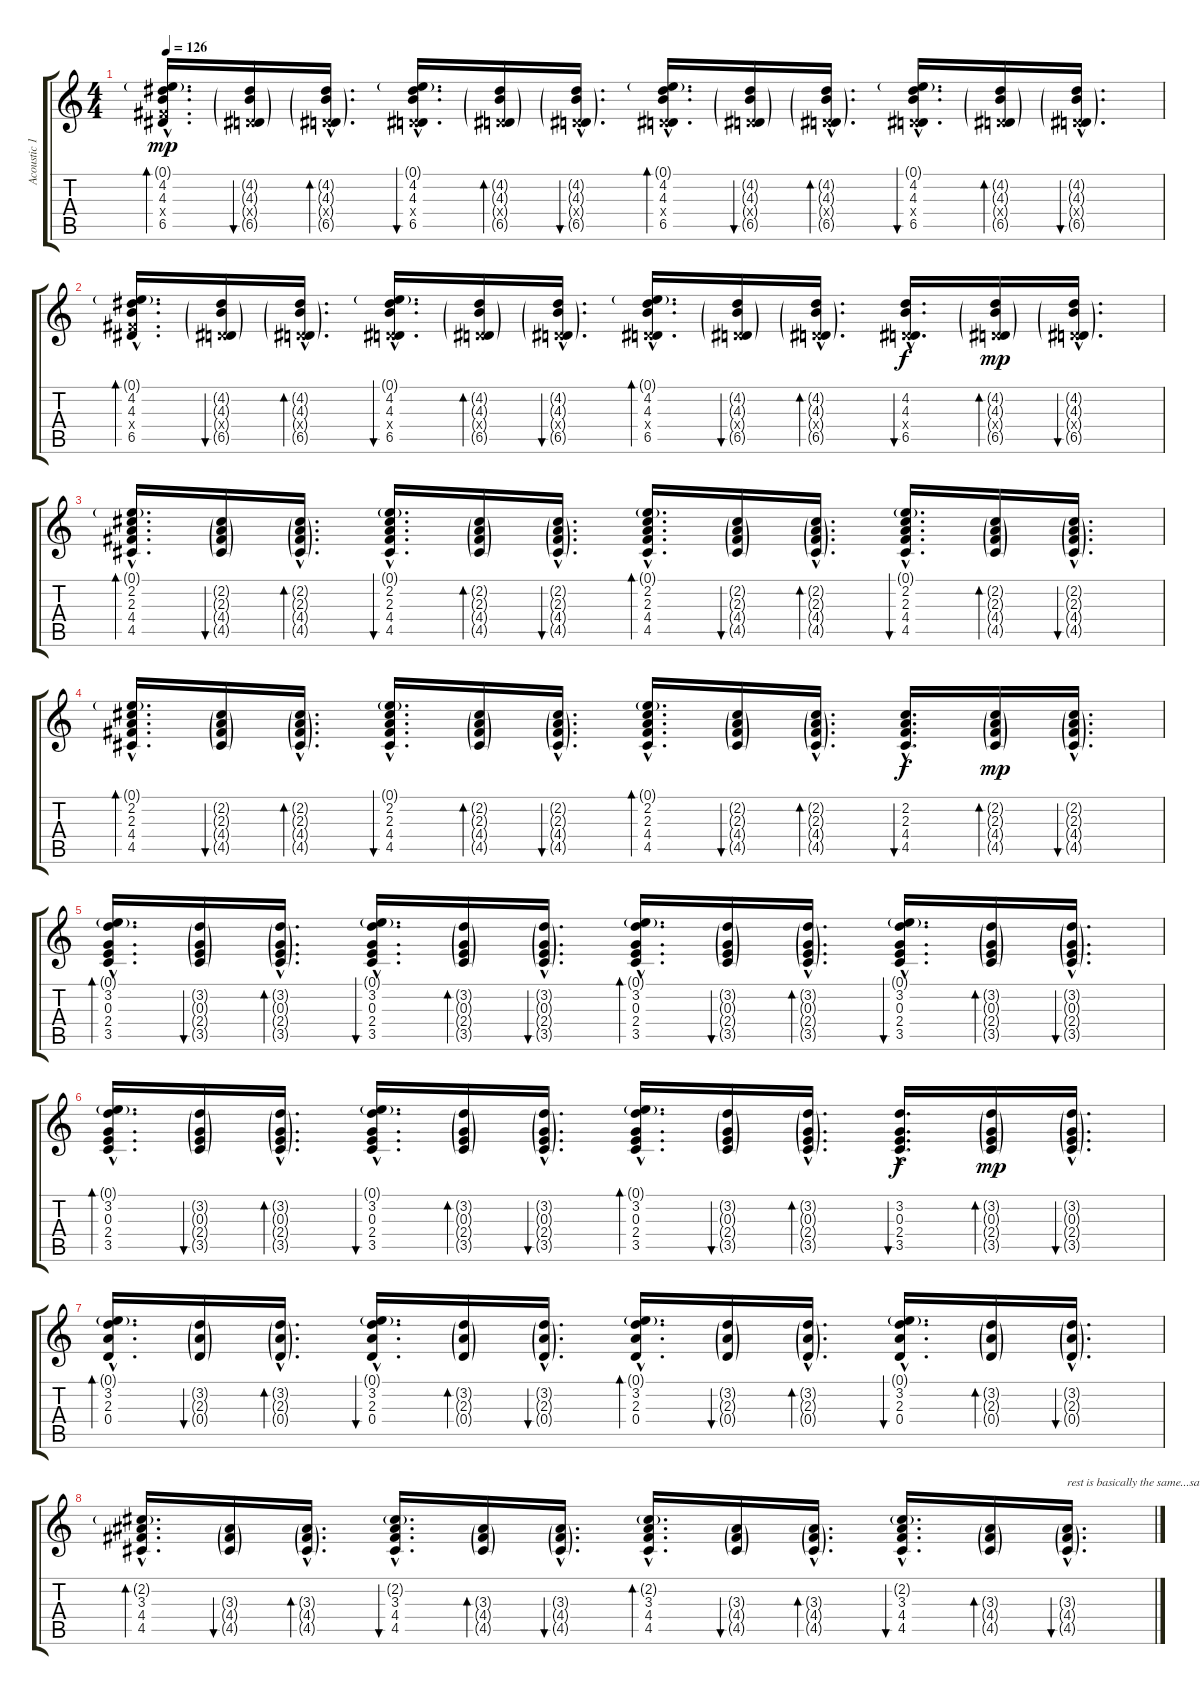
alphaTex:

\track ("Acoustic 1" "Acoustic 1") {instrument acousticguitarsteel}
\staff {score tabs}
\tuning (E4 B3 G3 D3 A2 E2) {hide}
\ts (4 4)
\tempo 126
\clef g2
\ks c
(0.1{g hac} 4.2{hac} 4.3{hac} 4.4{hac x} 6.5{hac}).16{d bd 60 dy mp} (4.2{g} 4.3{g} 0.4{g x} 6.5{g}).16{bu 60} (4.2{g hac} 4.3{g hac} 0.4{g hac x} 6.5{g hac}).16{d bd 60} (0.1{g hac} 4.2{hac} 4.3{hac} 0.4{hac x} 6.5{hac}).16{d bu 60} (4.2{g} 4.3{g} 0.4{g x} 6.5{g}).16{bd 60} (4.2{g hac} 4.3{g hac} 0.4{g hac x} 6.5{g hac}).16{d bu 60} (0.1{g hac} 4.2{hac} 4.3{hac} 0.4{hac x} 6.5{hac}).16{d bd 60} (4.2{g} 4.3{g} 0.4{g x} 6.5{g}).16{bu 60} (4.2{g hac} 4.3{g hac} 0.4{g hac x} 6.5{g hac}).16{d bd 60} (0.1{g hac} 4.2{hac} 4.3{hac} 0.4{hac x} 6.5{hac}).16{d bu 60} (4.2{g} 4.3{g} 0.4{g x} 6.5{g}).16{bd 60} (4.2{g hac} 4.3{g hac} 0.4{g hac x} 6.5{g hac}).16{d bu 60} |
(0.1{g hac} 4.2{hac} 4.3{hac} 4.4{hac x} 6.5{hac}).16{d bd 60} (4.2{g} 4.3{g} 0.4{g x} 6.5{g}).16{bu 60} (4.2{g hac} 4.3{g hac} 0.4{g hac x} 6.5{g hac}).16{d bd 60} (0.1{g hac} 4.2{hac} 4.3{hac} 0.4{hac x} 6.5{hac}).16{d bu 60} (4.2{g} 4.3{g} 0.4{g x} 6.5{g}).16{bd 60} (4.2{g hac} 4.3{g hac} 0.4{g hac x} 6.5{g hac}).16{d bu 60} (0.1{g hac} 4.2{hac} 4.3{hac} 0.4{hac x} 6.5{hac}).16{d bd 60} (4.2{g} 4.3{g} 0.4{g x} 6.5{g}).16{bu 60} (4.2{g hac} 4.3{g hac} 0.4{g hac x} 6.5{g hac}).16{d bd 60} (4.2{hac} 4.3{hac} 0.4{hac x} 6.5{hac}).16{d bu 60 dy f} (4.2{g} 4.3{g} 0.4{g x} 6.5{g}).16{bd 60 dy mp} (4.2{g hac} 4.3{g hac} 0.4{g hac x} 6.5{g hac}).16{d bu 60} |
(0.1{g hac} 2.2{hac} 2.3{hac} 4.4{hac} 4.5{hac}).16{d bd 60} (2.2{g} 2.3{g} 4.4{g} 4.5{g}).16{bu 60} (2.2{g hac} 2.3{g hac} 4.4{g hac} 4.5{g hac}).16{d bd 60} (0.1{g hac} 2.2{hac} 2.3{hac} 4.4{hac} 4.5{hac}).16{d bu 60} (2.2{g} 2.3{g} 4.4{g} 4.5{g}).16{bd 60} (2.2{g hac} 2.3{g hac} 4.4{g hac} 4.5{g hac}).16{d bu 60} (0.1{g hac} 2.2{hac} 2.3{hac} 4.4{hac} 4.5{hac}).16{d bd 60} (2.2{g} 2.3{g} 4.4{g} 4.5{g}).16{bu 60} (2.2{g hac} 2.3{g hac} 4.4{g hac} 4.5{g hac}).16{d bd 60} (0.1{g hac} 2.2{hac} 2.3{hac} 4.4{hac} 4.5{hac}).16{d bu 60} (2.2{g} 2.3{g} 4.4{g} 4.5{g}).16{bd 60} (2.2{g hac} 2.3{g hac} 4.4{g hac} 4.5{g hac}).16{d bu 60} |
(0.1{g hac} 2.2{hac} 2.3{hac} 4.4{hac} 4.5{hac}).16{d bd 60} (2.2{g} 2.3{g} 4.4{g} 4.5{g}).16{bu 60} (2.2{g hac} 2.3{g hac} 4.4{g hac} 4.5{g hac}).16{d bd 60} (0.1{g hac} 2.2{hac} 2.3{hac} 4.4{hac} 4.5{hac}).16{d bu 60} (2.2{g} 2.3{g} 4.4{g} 4.5{g}).16{bd 60} (2.2{g hac} 2.3{g hac} 4.4{g hac} 4.5{g hac}).16{d bu 60} (0.1{g hac} 2.2{hac} 2.3{hac} 4.4{hac} 4.5{hac}).16{d bd 60} (2.2{g} 2.3{g} 4.4{g} 4.5{g}).16{bu 60} (2.2{g hac} 2.3{g hac} 4.4{g hac} 4.5{g hac}).16{d bd 60} (2.2{hac} 2.3{hac} 4.4{hac} 4.5{hac}).16{d bu 60 dy f} (2.2{g} 2.3{g} 4.4{g} 4.5{g}).16{bd 60 dy mp} (2.2{g hac} 2.3{g hac} 4.4{g hac} 4.5{g hac}).16{d bu 60} |
(0.1{g hac} 3.2{hac} 0.3{hac} 2.4{hac} 3.5{hac}).16{d bd 60} (3.2{g} 0.3{g} 2.4{g} 3.5{g}).16{bu 60} (3.2{g hac} 0.3{g hac} 2.4{g hac} 3.5{g hac}).16{d bd 60} (0.1{g hac} 3.2{hac} 0.3{hac} 2.4{hac} 3.5{hac}).16{d bu 60} (3.2{g} 0.3{g} 2.4{g} 3.5{g}).16{bd 60} (3.2{g hac} 0.3{g hac} 2.4{g hac} 3.5{g hac}).16{d bu 60} (0.1{g hac} 3.2{hac} 0.3{hac} 2.4{hac} 3.5{hac}).16{d bd 60} (3.2{g} 0.3{g} 2.4{g} 3.5{g}).16{bu 60} (3.2{g hac} 0.3{g hac} 2.4{g hac} 3.5{g hac}).16{d bd 60} (0.1{g hac} 3.2{hac} 0.3{hac} 2.4{hac} 3.5{hac}).16{d bu 60} (3.2{g} 0.3{g} 2.4{g} 3.5{g}).16{bd 60} (3.2{g hac} 0.3{g hac} 2.4{g hac} 3.5{g hac}).16{d bu 60} |
(0.1{g hac} 3.2{hac} 0.3{hac} 2.4{hac} 3.5{hac}).16{d bd 60} (3.2{g} 0.3{g} 2.4{g} 3.5{g}).16{bu 60} (3.2{g hac} 0.3{g hac} 2.4{g hac} 3.5{g hac}).16{d bd 60} (0.1{g hac} 3.2{hac} 0.3{hac} 2.4{hac} 3.5{hac}).16{d bu 60} (3.2{g} 0.3{g} 2.4{g} 3.5{g}).16{bd 60} (3.2{g hac} 0.3{g hac} 2.4{g hac} 3.5{g hac}).16{d bu 60} (0.1{g hac} 3.2{hac} 0.3{hac} 2.4{hac} 3.5{hac}).16{d bd 60} (3.2{g} 0.3{g} 2.4{g} 3.5{g}).16{bu 60} (3.2{g hac} 0.3{g hac} 2.4{g hac} 3.5{g hac}).16{d bd 60} (3.2{hac} 0.3{hac} 2.4{hac} 3.5{hac}).16{d bu 60 dy f} (3.2{g} 0.3{g} 2.4{g} 3.5{g}).16{bd 60 dy mp} (3.2{g hac} 0.3{g hac} 2.4{g hac} 3.5{g hac}).16{d bu 60} |
(0.1{g hac} 3.2{hac} 2.3{hac} 0.4{hac}).16{d bd 60} (3.2{g} 2.3{g} 0.4{g}).16{bu 60} (3.2{g hac} 2.3{g hac} 0.4{g hac}).16{d bd 60} (0.1{g hac} 3.2{hac} 2.3{hac} 0.4{hac}).16{d bu 60} (3.2{g} 2.3{g} 0.4{g}).16{bd 60} (3.2{g hac} 2.3{g hac} 0.4{g hac}).16{d bu 60} (0.1{g hac} 3.2{hac} 2.3{hac} 0.4{hac}).16{d bd 60} (3.2{g} 2.3{g} 0.4{g}).16{bu 60} (3.2{g hac} 2.3{g hac} 0.4{g hac}).16{d bd 60} (0.1{g hac} 3.2{hac} 2.3{hac} 0.4{hac}).16{d bu 60} (3.2{g} 2.3{g} 0.4{g}).16{bd 60} (3.2{g hac} 2.3{g hac} 0.4{g hac}).16{d bu 60} |
(2.2{g hac} 3.3{hac} 4.4{hac} 4.5{hac}).16{d bd 60} (3.3{g} 4.4{g} 4.5{g}).16{bu 60} (3.3{g hac} 4.4{g hac} 4.5{g hac}).16{d bd 60} (2.2{g hac} 3.3{hac} 4.4{hac} 4.5{hac}).16{d bu 60} (3.3{g} 4.4{g} 4.5{g}).16{bd 60} (3.3{g hac} 4.4{g hac} 4.5{g hac}).16{d bu 60} (2.2{g hac} 3.3{hac} 4.4{hac} 4.5{hac}).16{d bd 60} (3.3{g} 4.4{g} 4.5{g}).16{bu 60} (3.3{g hac} 4.4{g hac} 4.5{g hac}).16{d bd 60} (2.2{g hac} 3.3{hac} 4.4{hac} 4.5{hac}).16{d bu 60} (3.3{g} 4.4{g} 4.5{g}).16{bd 60} (3.3{g hac} 4.4{g hac} 4.5{g hac}).16{d bu 60 txt "rest is basically the same...same chords etc..."}
